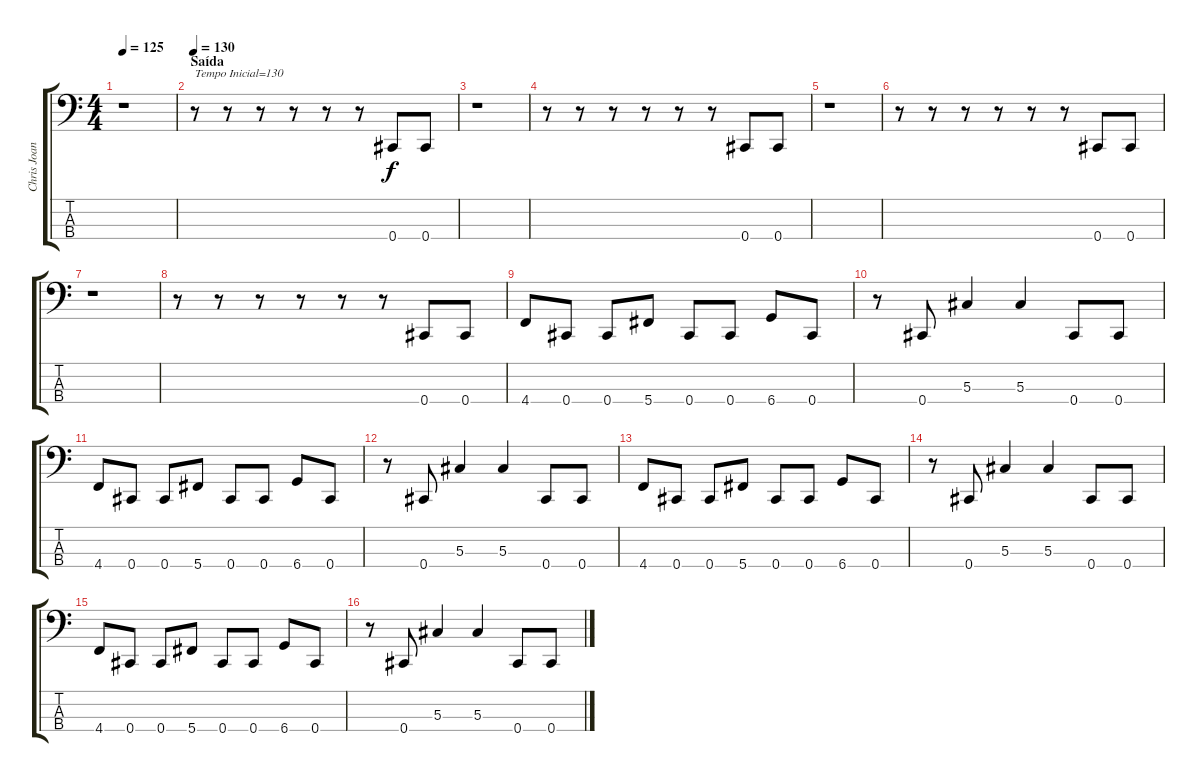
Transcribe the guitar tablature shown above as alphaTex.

\track ("Chris Joannou" "Chris Joan") {instrument electricbasspick}
\staff {score tabs}
\tuning (Gb2 Db2 Ab1 Db1) {hide}
\ts (4 4)
\tempo 125
\clef f4
\ks c
r.1{dy f} |
\section ("" "Saída")
\tempo 130
r.8{txt "Tempo Inicial=130"} r.8 r.8 r.8 r.8 r.8 0.4.8 0.4.8 |
r.1 |
r.8 r.8 r.8 r.8 r.8 r.8 0.4.8 0.4.8 |
r.1 |
r.8 r.8 r.8 r.8 r.8 r.8 0.4.8 0.4.8 |
r.1 |
r.8 r.8 r.8 r.8 r.8 r.8 0.4.8 0.4.8 |
4.4.8 0.4.8 0.4.8 5.4.8 0.4.8 0.4.8 6.4.8 0.4.8 |
r.8 0.4.8 5.3.4 5.3.4 0.4.8 0.4.8 |
4.4.8 0.4.8 0.4.8 5.4.8 0.4.8 0.4.8 6.4.8 0.4.8 |
r.8 0.4.8 5.3.4 5.3.4 0.4.8 0.4.8 |
4.4.8 0.4.8 0.4.8 5.4.8 0.4.8 0.4.8 6.4.8 0.4.8 |
r.8 0.4.8 5.3.4 5.3.4 0.4.8 0.4.8 |
4.4.8 0.4.8 0.4.8 5.4.8 0.4.8 0.4.8 6.4.8 0.4.8 |
r.8 0.4.8 5.3.4 5.3.4 0.4.8 0.4.8
